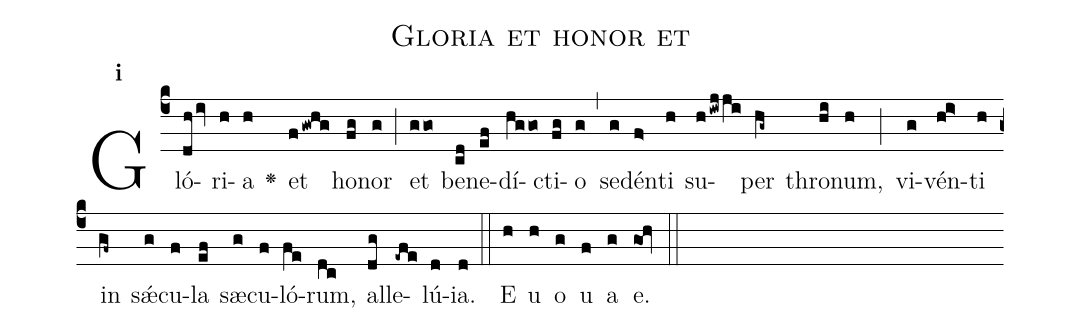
name:Gloria et honor et;
office-part:Antiphona;
mode:1;
%%
initial-style: 1;
name: Gloria et honor et
book: Antiphonae & Responsoria/Tomus II, p. 221;
occasion: Hebdomada VI Paschae Dominica;
office-part: Laudes Ant 3;
user-notes: ;
commentary: ;
annotation: 1a2;
centering-scheme: english;
fontsize: 12;
font: OFLSortsMillGoudy;
height: 11;
width: 4.5;
%%
(c4)Gló(dhiv)ri(h)a(h) <v>\greheightstar</v>() et(fgwhg) ho(fg)nor(g) (;) et(ggo) be(cd)ne(ef)dí(hggo)cti(fg)o(g) (,) se(g)dén(f>)ti(h) su(hiwjji)per(hg~) thro(hi)num,(h) (;) vi(g)vén(hi>)ti(h) in(gf~) sǽ(g)cu(f)la(ef) sæ(g)cu(f)ló(fe)rum,(dc) al(dg)le(-efe)lú(d)ia.(d) (::)
E(h) u(h) o(g) u(f) a(g) e.(goh) (::)
